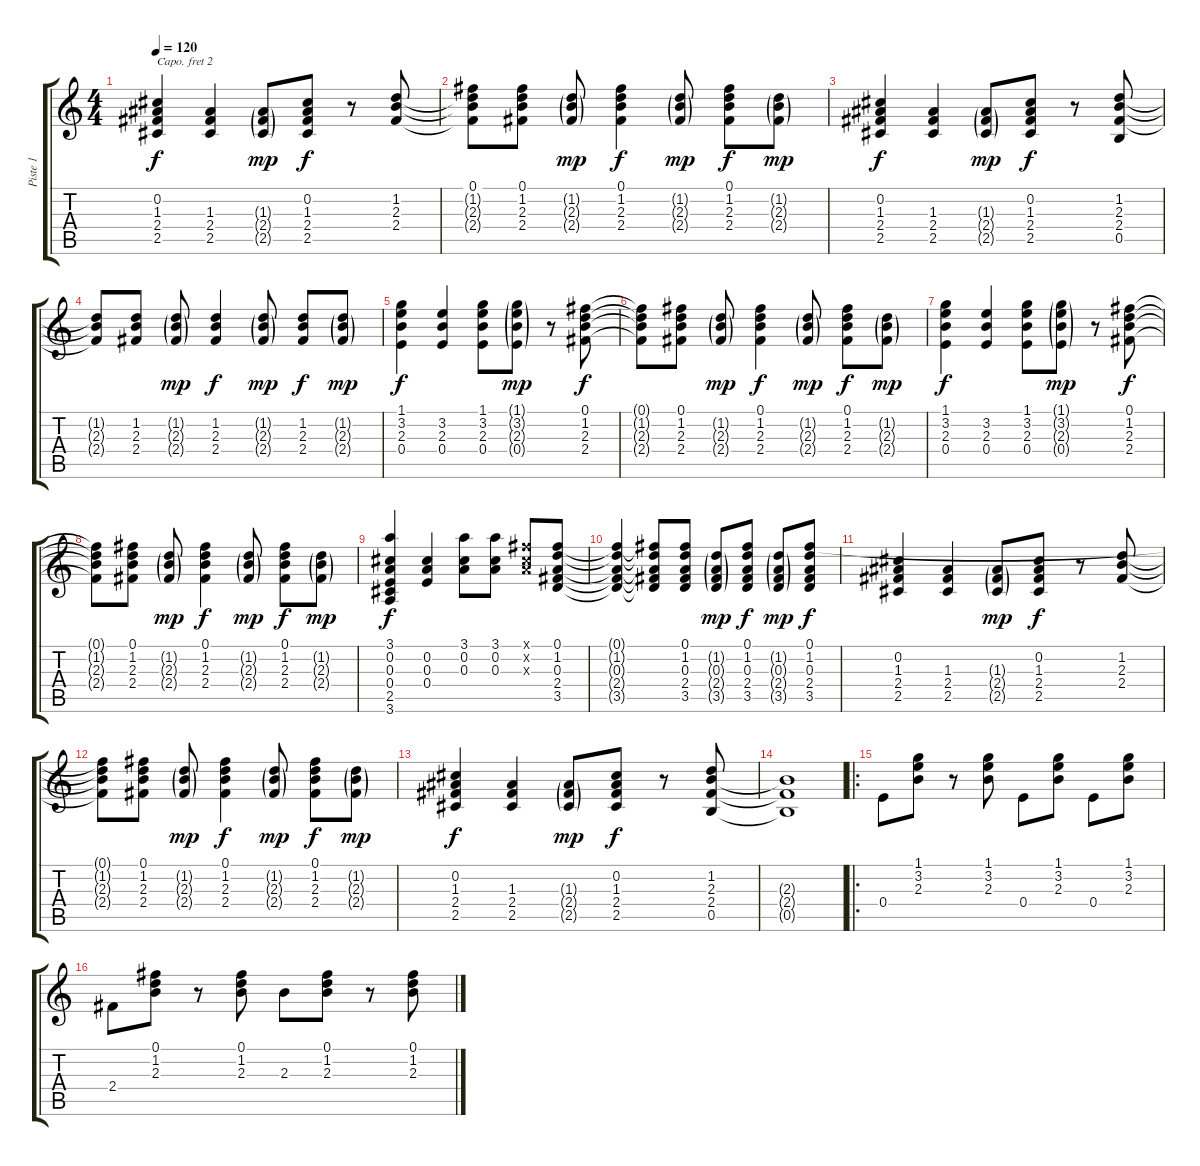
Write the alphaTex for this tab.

\track ("Piste 1" "Piste 1") {instrument acousticguitarsteel}
\staff {score tabs}
\capo 2
\tuning (E4 B3 G3 D3 A2 E2) {hide}
\ts (4 4)
\tempo 120
\clef g2
\ks c
(0.2 1.3 2.4 2.5).4{dy f} (1.3 2.4 2.5).4 (1.3{g} 2.4{g} 2.5{g}).8{dy mp} (0.2 1.3 2.4 2.5).8{dy f} r.8 (1.2 2.3 2.4).8 |
(0.1{t} 1.2{t} 2.3{t} 2.4{t}).8 (0.1 1.2 2.3 2.4).8 (1.2{g} 2.3{g} 2.4{g}).8{dy mp} (0.1 1.2 2.3 2.4).4{dy f} (1.2{g} 2.3{g} 2.4{g}).8{dy mp} (0.1 1.2 2.3 2.4).8{dy f} (1.2{g} 2.3{g} 2.4{g}).8{dy mp} |
(0.2 1.3 2.4 2.5).4{dy f} (1.3 2.4 2.5).4 (1.3{g} 2.4{g} 2.5{g}).8{dy mp} (0.2 1.3 2.4 2.5).8{dy f} r.8 (1.2 2.3 2.4 0.5).8 |
(1.2{t} 2.3{t} 2.4{t}).8 (1.2 2.3 2.4).8 (1.2{g} 2.3{g} 2.4{g}).8{dy mp} (1.2 2.3 2.4).4{dy f} (1.2{g} 2.3{g} 2.4{g}).8{dy mp} (1.2 2.3 2.4).8{dy f} (1.2{g} 2.3{g} 2.4{g}).8{dy mp} |
(1.1 3.2 2.3 0.4).4{dy f} (3.2 2.3 0.4).4 (1.1 3.2 2.3 0.4).8 (1.1{g} 3.2{g} 2.3{g} 0.4{g}).8{dy mp} r.8 (0.1 1.2 2.3 2.4).8{dy f} |
(0.1{t} 1.2{t} 2.3{t} 2.4{t}).8 (0.1 1.2 2.3 2.4).8 (1.2{g} 2.3{g} 2.4{g}).8{dy mp} (0.1 1.2 2.3 2.4).4{dy f} (1.2{g} 2.3{g} 2.4{g}).8{dy mp} (0.1 1.2 2.3 2.4).8{dy f} (1.2{g} 2.3{g} 2.4{g}).8{dy mp} |
(1.1 3.2 2.3 0.4).4{dy f} (3.2 2.3 0.4).4 (1.1 3.2 2.3 0.4).8 (1.1{g} 3.2{g} 2.3{g} 0.4{g}).8{dy mp} r.8 (0.1 1.2 2.3 2.4).8{dy f} |
(0.1{t} 1.2{t} 2.3{t} 2.4{t}).8 (0.1 1.2 2.3 2.4).8 (1.2{g} 2.3{g} 2.4{g}).8{dy mp} (0.1 1.2 2.3 2.4).4{dy f} (1.2{g} 2.3{g} 2.4{g}).8{dy mp} (0.1 1.2 2.3 2.4).8{dy f} (1.2{g} 2.3{g} 2.4{g}).8{dy mp} |
(3.1 0.2 0.3 0.4 2.5 3.6).4{dy f} (0.2 0.3 0.4).4 (3.1 0.2 0.3).8 (3.1 0.2 0.3).8 (0.1{x} 0.2{x} 0.3{x}).8 (0.1 1.2 0.3 2.4 3.5).8 |
(0.1{t} 1.2{t} 0.3{t} 2.4{t} 3.5{t}).4 (0.1{t} 1.2{t} 0.3{t} 2.4{t} 3.5{t}).8 (0.1 1.2 0.3 2.4 3.5).8 (1.2{g} 0.3{g} 2.4{g} 3.5{g}).8{dy mp} (0.1 1.2 0.3 2.4 3.5).8{dy f} (1.2{g} 0.3{g} 2.4{g} 3.5{g}).8{dy mp} (0.1 1.2 0.3 2.4 3.5).8{dy f} |
(0.2 1.3 2.4 2.5).4 (1.3 2.4 2.5).4 (1.3{g} 2.4{g} 2.5{g}).8{dy mp} (0.2 1.3 2.4 2.5).8{dy f} r.8 (1.2 2.3 2.4).8 |
(0.1{t} 1.2{t} 2.3{t} 2.4{t}).8 (0.1 1.2 2.3 2.4).8 (1.2{g} 2.3{g} 2.4{g}).8{dy mp} (0.1 1.2 2.3 2.4).4{dy f} (1.2{g} 2.3{g} 2.4{g}).8{dy mp} (0.1 1.2 2.3 2.4).8{dy f} (1.2{g} 2.3{g} 2.4{g}).8{dy mp} |
(0.2 1.3 2.4 2.5).4{dy f} (1.3 2.4 2.5).4 (1.3{g} 2.4{g} 2.5{g}).8{dy mp} (0.2 1.3 2.4 2.5).8{dy f} r.8 (1.2 2.3 2.4 0.5).8 |
(2.3{t} 2.4{t} 0.5{t}).1 |
\ro
0.4.8 (1.1 3.2 2.3).8 r.8 (1.1 3.2 2.3).8 0.4.8 (1.1 3.2 2.3).8 0.4.8 (1.1 3.2 2.3).8 |
2.4.8 (0.1 1.2 2.3).8 r.8 (0.1 1.2 2.3).8 2.3.8 (0.1 1.2 2.3).8 r.8 (0.1 1.2 2.3).8
